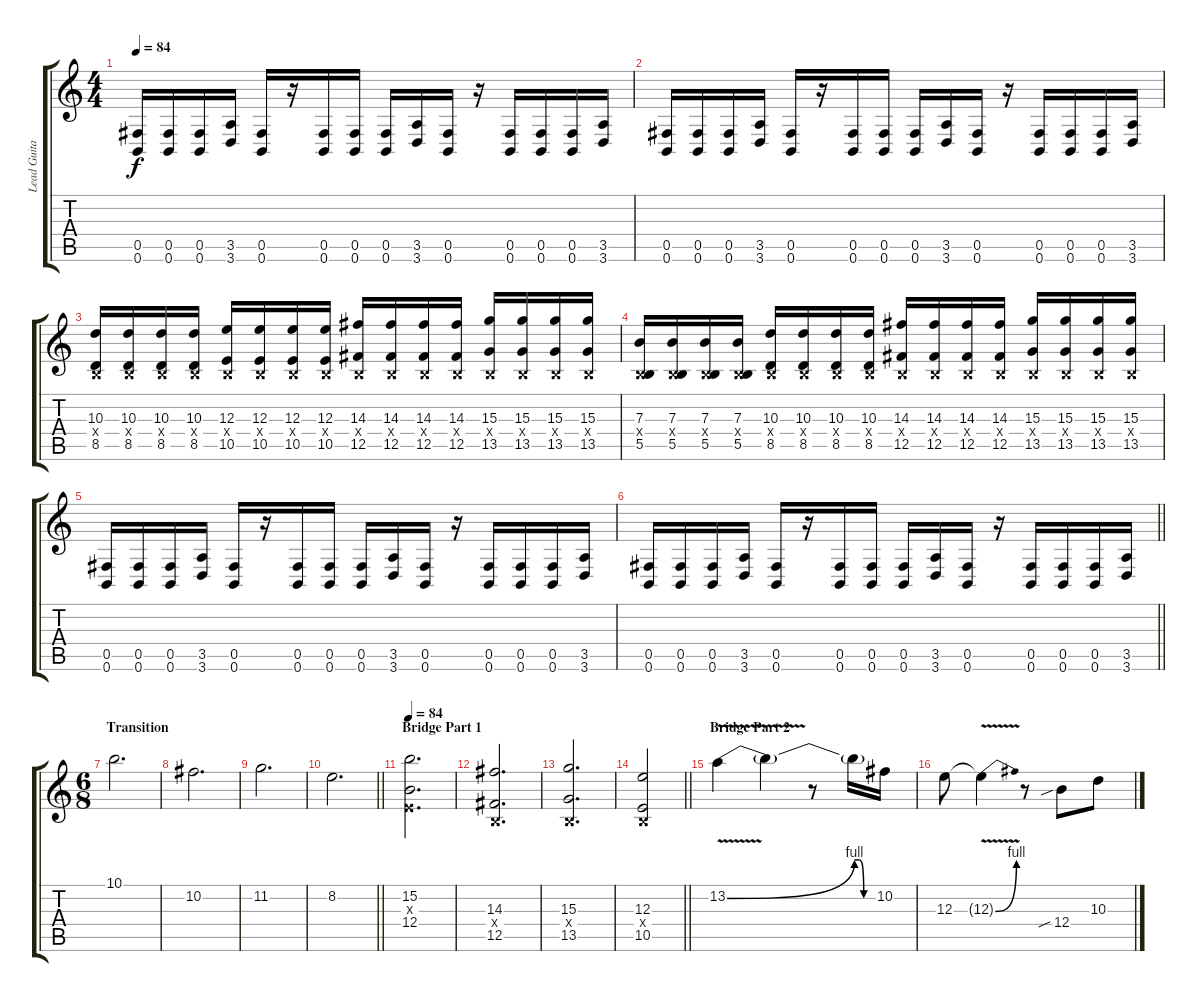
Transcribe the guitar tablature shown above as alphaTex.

\track ("Lead Guitar" "Lead Guita") {instrument distortionguitar}
\staff {score tabs}
\tuning (Db4 Ab3 E3 B2 Gb2 B1) {hide}
\ts (4 4)
\tempo 84
\clef g2
\ks c
(0.5 0.6).16{dy f} (0.5 0.6).16 (0.5 0.6).16 (3.5 3.6).16 (0.5 0.6).16 r.16 (0.5 0.6).16 (0.5 0.6).16 (0.5 0.6).16 (3.5 3.6).16 (0.5 0.6).16 r.16 (0.5 0.6).16 (0.5 0.6).16 (0.5 0.6).16 (3.5 3.6).16 |
(0.5 0.6).16 (0.5 0.6).16 (0.5 0.6).16 (3.5 3.6).16 (0.5 0.6).16 r.16 (0.5 0.6).16 (0.5 0.6).16 (0.5 0.6).16 (3.5 3.6).16 (0.5 0.6).16 r.16 (0.5 0.6).16 (0.5 0.6).16 (0.5 0.6).16 (3.5 3.6).16 |
(10.3 0.4{x} 8.5).16 (10.3 0.4{x} 8.5).16 (10.3 0.4{x} 8.5).16 (10.3 0.4{x} 8.5).16 (12.3 0.4{x} 10.5).16 (12.3 0.4{x} 10.5).16 (12.3 0.4{x} 10.5).16 (12.3 0.4{x} 10.5).16 (14.3 0.4{x} 12.5).16 (14.3 0.4{x} 12.5).16 (14.3 0.4{x} 12.5).16 (14.3 0.4{x} 12.5).16 (15.3 0.4{x} 13.5).16 (15.3 0.4{x} 13.5).16 (15.3 0.4{x} 13.5).16 (15.3 0.4{x} 13.5).16 |
(7.3 0.4{x} 5.5).16 (7.3 0.4{x} 5.5).16 (7.3 0.4{x} 5.5).16 (7.3 0.4{x} 5.5).16 (10.3 0.4{x} 8.5).16 (10.3 0.4{x} 8.5).16 (10.3 0.4{x} 8.5).16 (10.3 0.4{x} 8.5).16 (14.3 0.4{x} 12.5).16 (14.3 0.4{x} 12.5).16 (14.3 0.4{x} 12.5).16 (14.3 0.4{x} 12.5).16 (15.3 0.4{x} 13.5).16 (15.3 0.4{x} 13.5).16 (15.3 0.4{x} 13.5).16 (15.3 0.4{x} 13.5).16 |
(0.5 0.6).16 (0.5 0.6).16 (0.5 0.6).16 (3.5 3.6).16 (0.5 0.6).16 r.16 (0.5 0.6).16 (0.5 0.6).16 (0.5 0.6).16 (3.5 3.6).16 (0.5 0.6).16 r.16 (0.5 0.6).16 (0.5 0.6).16 (0.5 0.6).16 (3.5 3.6).16 |
\barLineRight lightlight
(0.5 0.6).16 (0.5 0.6).16 (0.5 0.6).16 (3.5 3.6).16 (0.5 0.6).16 r.16 (0.5 0.6).16 (0.5 0.6).16 (0.5 0.6).16 (3.5 3.6).16 (0.5 0.6).16 r.16 (0.5 0.6).16 (0.5 0.6).16 (0.5 0.6).16 (3.5 3.6).16 |
\ts (6 8)
\section ("" "Transition")
10.1.2{d} |
10.2.2{d} |
11.2.2{d} |
\barLineRight lightlight
8.2.2{d} |
\section ("" "Bridge Part 1")
\tempo 84
(15.2 0.3{x} 12.4).2{d} |
(14.3 0.4{x} 12.5).2{d} |
(15.3 0.4{x} 13.5).2{d} |
\barLineRight lightlight
(12.3 0.4{x} 10.5).2 |
\section ("" "Bridge Part 2")
13.2{be (bend 0 0 60 4) v}.4 13.2{t}.4 r.8 13.2{be (custom 0 4 15 4 30 0 60 0) t}.16 10.2.16 |
12.3.8 12.3{be (bend 0 0 60 4) v t}.4 r.8 12.4{sib}.8 10.3.8
